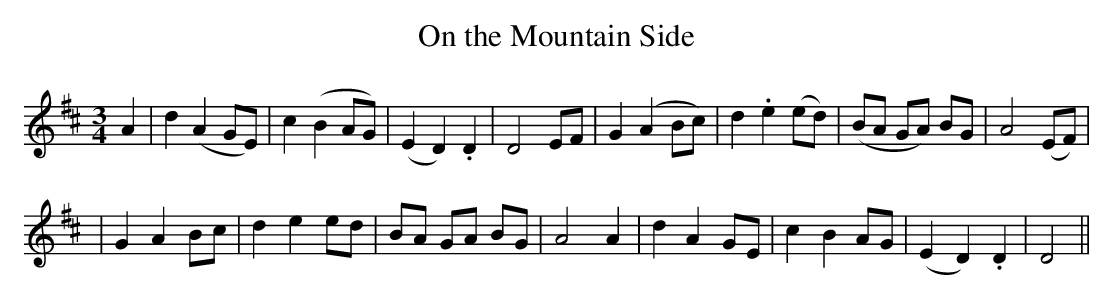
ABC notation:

X:1
T:On the Mountain Side
M:3/4
L:1/8
K:D
A2 \
| d2 (A2 GE) | c2 (B2 AG) | (E2 D2) .D2 | D4 EF \
| G2 (A2 Bc) | d2 .e2 (ed) | (BA GA) BG | A4 (EF) |
| G2 A2  Bc | d2 e2 ed | BA GA BG | A4 A2 \
| d2 A2 GE | c2 B2 AG | (E2 D2) .D2 | D4 ||
